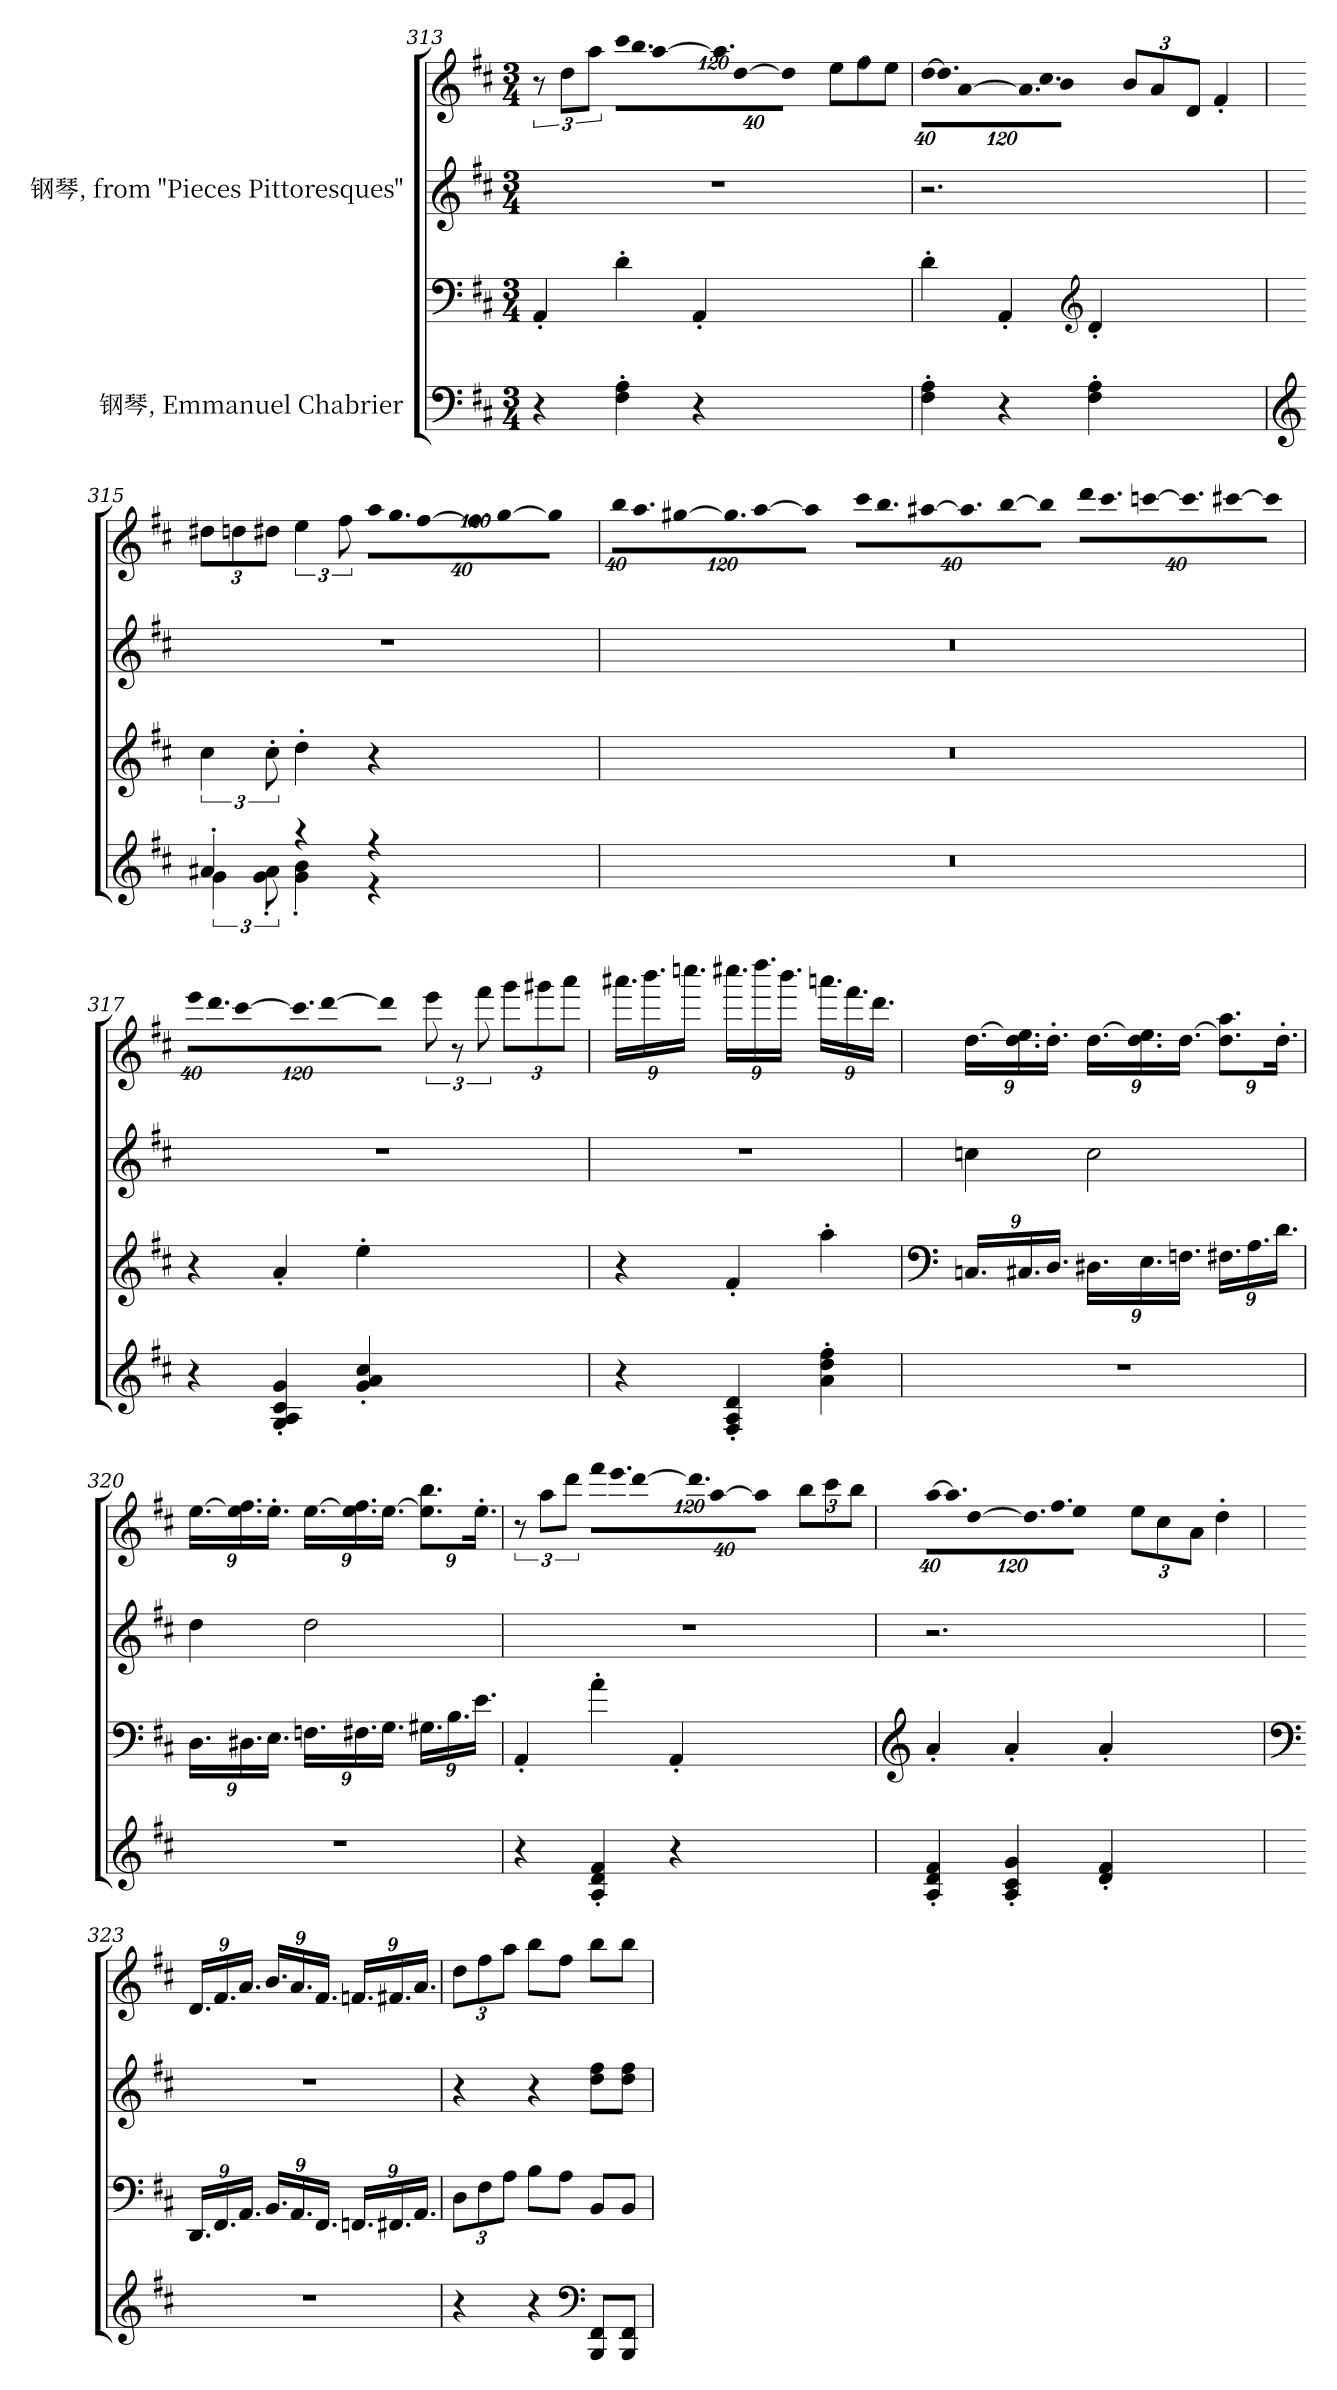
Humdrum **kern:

**kern	**kern	**kern	**kern
*part2	*part2	*part1	*part1
*staff4	*staff3	*staff2	*staff1
*I"钢琴, Emmanuel Chabrier	*	*I"钢琴, from &quot;Pieces Pittoresques&quot;	*
!!LO:LB:g=z
*clefF4	*clefF4	*clefG2	*clefG2
*k[f#c#]	*k[f#c#]	*k[f#c#]	*k[f#c#]
*M3/4	*M3/4	*M3/4	*M3/4
=313	=313	=313	=313
4r	4AA'/	2.r	12r
.	.	.	12dd\L
.	.	.	12aa\J
*	*	*	*Xbrackettup
!	!	!	!LO:N:vis=32
4F#\' 4A\'	4d'\	.	640%23ccc#\LLL
!	!	!	!LO:N:vis=32.
.	.	.	1920%103bb\
!	!	!	!LO:N:vis=256%9
.	.	.	[960%17aa\K
!	!	!	!LO:N:vis=32.
.	.	.	1920%103aa\]
!	!	!	!LO:N:vis=256%9
.	.	.	[960%17dd\JK
!	!	!	!LO:N:vis=16
.	.	.	1920%137dd\JJ]
4r	4AA'/	.	12ee\L
.	.	.	12ff#\
.	.	.	12ee\J
=314	=314	=314	=314
!	!	!	!LO:N:vis=32
4F#\' 4A\'	4d'\	2.r	[640%23dd\LLL
!	!	!	!LO:N:vis=32.
.	.	.	1920%103dd\]
!	!	!	!LO:N:vis=256%9
.	.	.	[960%17a\K
!	!	!	!LO:N:vis=32.
.	.	.	1920%103a\]
!	!	!	!LO:N:vis=32.
.	.	.	1920%103cc#\
!	!	!	!LO:N:vis=32
.	.	.	640%23b\JJJ
4r	4AA'/	.	.
.	.	.	12b/L
.	.	.	12a/
.	.	.	12d/J
*	*clefG2	*	*
4F#\' 4A\'	4d'/	.	.
.	.	.	4f#'/
1920ryy	1920ryy	1920ryy	.
=315	=315	=315	=315
*clefG2	*	*	*
*^	*	*	*
4a#X'/	6g\	6cc#\	2.r	12dd#X\L
.	.	.	.	12ddn\
.	12g\' 12a#\'	12cc#'\	.	12dd#X\J
*	*	*	*	*brackettup
4r	4g\' 4b\'	4dd'\	.	6ee\
.	.	.	.	12ff#\
*	*	*	*	*Xbrackettup
!	!	!	!	!LO:N:vis=32
4r	4r	4r	.	640%23aa\LLL
!	!	!	!	!LO:N:vis=32.
.	.	.	.	1920%103gg\
!	!	!	!	!LO:N:vis=256%9
.	.	.	.	[960%17ff#\K
!	!	!	!	!LO:N:vis=32.
.	.	.	.	1920%103ff#\]
!	!	!	!	!LO:N:vis=256%9
.	.	.	.	[960%17gg\JK
!	!	!	!	!LO:N:vis=16
.	.	.	.	1920%137gg\JJ]
*v	*v	*	*	*
!!LO:LB:g=z
=316	=316	=316	=316
!	!	!	!LO:N:vis=32
2.r	2.r	2.r	640%23bb\LLL
!	!	!	!LO:N:vis=32.
.	.	.	1920%103aa\
!	!	!	!LO:N:vis=256%9
.	.	.	[960%17gg#X\K
!	!	!	!LO:N:vis=32.
.	.	.	1920%103gg#\]
!	!	!	!LO:N:vis=256%9
.	.	.	[960%17aa\JK
!	!	!	!LO:N:vis=16
.	.	.	1920%137aa\JJ]
!	!	!	!LO:N:vis=32
.	.	.	640%23ccc#\LLL
!	!	!	!LO:N:vis=32.
.	.	.	1920%103bb\
!	!	!	!LO:N:vis=256%9
.	.	.	[960%17aa#X\K
!	!	!	!LO:N:vis=32.
.	.	.	1920%103aa#\]
!	!	!	!LO:N:vis=256%9
.	.	.	[960%17bb\JK
!	!	!	!LO:N:vis=16
.	.	.	1920%137bb\JJ]
!	!	!	!LO:N:vis=32
.	.	.	640%23ddd\LLL
!	!	!	!LO:N:vis=32.
.	.	.	1920%103ccc#\
!	!	!	!LO:N:vis=256%9
.	.	.	[960%17cccn\K
!	!	!	!LO:N:vis=32.
.	.	.	1920%103ccc\]
!	!	!	!LO:N:vis=256%9
.	.	.	[960%17ccc#X\JK
!	!	!	!LO:N:vis=16
.	.	.	1920%137ccc#\JJ]
!!LO:PB:g=z
=317	=317	=317	=317
!	!	!	!LO:N:vis=32
4r	4r	2.r	640%23eee\LLL
!	!	!	!LO:N:vis=32.
.	.	.	1920%103ddd\
!	!	!	!LO:N:vis=256%9
.	.	.	[960%17ccc#\K
!	!	!	!LO:N:vis=32.
.	.	.	1920%103ccc#\]
!	!	!	!LO:N:vis=256%9
.	.	.	[960%17ddd\JK
!	!	!	!LO:N:vis=16
.	.	.	1920%137ddd\JJ]
*	*	*	*brackettup
4G/' 4A/' 4c#/' 4g/'	4a'/	.	12eee\
.	.	.	12r
.	.	.	12fff#\
*	*	*	*Xbrackettup
4g/' 4a/' 4cc#/'	4ee'\	.	12ggg\L
.	.	.	12ggg#X\
.	.	.	12aaa\J
=318	=318	=318	=318
4r	4r	2.r	18.aaa#X\LL
.	.	.	18.bbb\
.	.	.	18.ccccn\JJ
4F#/' 4A/' 4d/'	4f#'/	.	18.cccc#X\LL
.	.	.	18.dddd\
.	.	.	18.bbb\JJ
4a\' 4dd\' 4ff#\'	4aa'\	.	18.aaan\LL
.	.	.	18.fff#\
.	.	.	18.ddd\JJ
!!LO:LB:g=z
=319	=319	=319	=319
*	*clefF4	*	*
*	*Xbrackettup	*	*
2.r	18.Cn/LL	4ccn\	[18.dd\LL
.	18.C#X/	.	18.dd\] 18.ee\
.	18.D/JJ	.	18.dd'\JJ
.	18.D#X\LL	2cc\	[18.dd\LL
.	18.E\	.	18.dd\] 18.ee\
.	18.Fn\JJ	.	[18.dd\JJ
.	18.F#X\LL	.	9.dd\] 9.aa\L
.	18.A\	.	.
.	18.d\JJ	.	18.dd'\Jk
=320	=320	=320	=320
2.r	18.D\LL	4dd\	[18.ee\LL
.	18.D#X\	.	18.ee\] 18.ff#\
.	18.E\JJ	.	18.ee'\JJ
.	18.Fn\LL	2dd\	[18.ee\LL
.	18.F#X\	.	18.ee\] 18.ff#\
.	18.G\JJ	.	[18.ee\JJ
.	18.G#X\LL	.	9.ee\] 9.bb\L
.	18.B\	.	.
.	18.e\JJ	.	18.ee'\Jk
!!LO:LB:g=z
=321	=321	=321	=321
*	*	*	*brackettup
4r	4AA'/	2.r	12r
.	.	.	12aa\L
.	.	.	12ddd\J
*	*	*	*Xbrackettup
!	!	!	!LO:N:vis=32
4A/' 4d/' 4f#/'	4a'\	.	640%23fff#\LLL
!	!	!	!LO:N:vis=32.
.	.	.	1920%103eee\
!	!	!	!LO:N:vis=256%9
.	.	.	[960%17ddd\K
!	!	!	!LO:N:vis=32.
.	.	.	1920%103ddd\]
!	!	!	!LO:N:vis=256%9
.	.	.	[960%17aa\JK
!	!	!	!LO:N:vis=16
.	.	.	1920%137aa\JJ]
4r	4AA'/	.	12bb\L
.	.	.	12ccc#\
.	.	.	12bb\J
=322	=322	=322	=322
*	*clefG2	*	*
!	!	!	!LO:N:vis=32
4A/' 4d/' 4f#/'	4a'/	2.r	[640%23aa\LLL
!	!	!	!LO:N:vis=32.
.	.	.	1920%103aa\]
!	!	!	!LO:N:vis=256%9
.	.	.	[960%17dd\K
!	!	!	!LO:N:vis=32.
.	.	.	1920%103dd\]
!	!	!	!LO:N:vis=32.
.	.	.	1920%103ff#\
!	!	!	!LO:N:vis=32
.	.	.	640%23ee\JJJ
4A/' 4c#/' 4g/'	4a'/	.	.
.	.	.	12ee\L
.	.	.	12cc#\
.	.	.	12a\J
4d/' 4f#/'	4a'/	.	.
.	.	.	4dd'\
1920ryy	1920ryy	1920ryy	.
!!LO:PB:g=z
=323	=323	=323	=323
*	*clefF4	*	*
2.r	18.DD/LL	2.r	18.d/LL
.	18.FF#/	.	18.f#/
.	18.AA/JJ	.	18.a/JJ
.	18.BB/LL	.	18.b/LL
.	18.AA/	.	18.a/
.	18.FF#/JJ	.	18.f#/JJ
.	18.FFn/LL	.	18.fn/LL
.	18.FF#X/	.	18.f#X/
.	18.AA/JJ	.	18.a/JJ
=324	=324	=324	=324
4r	12D\L	4r	12dd\L
.	12F#\	.	12ff#\
.	12A\J	.	12aa\J
4r	8B\L	4r	8bb\L
.	8A\J	.	8ff#\J
*clefF4	*	*	*
8BBB/ 8FF#/L	8BB/L	8dd\ 8ff#\L	8bb\L
8BBB/ 8FF#/J	8BB/J	8dd\ 8ff#\J	8bb\J
=	=	=	=
*-	*-	*-	*-
